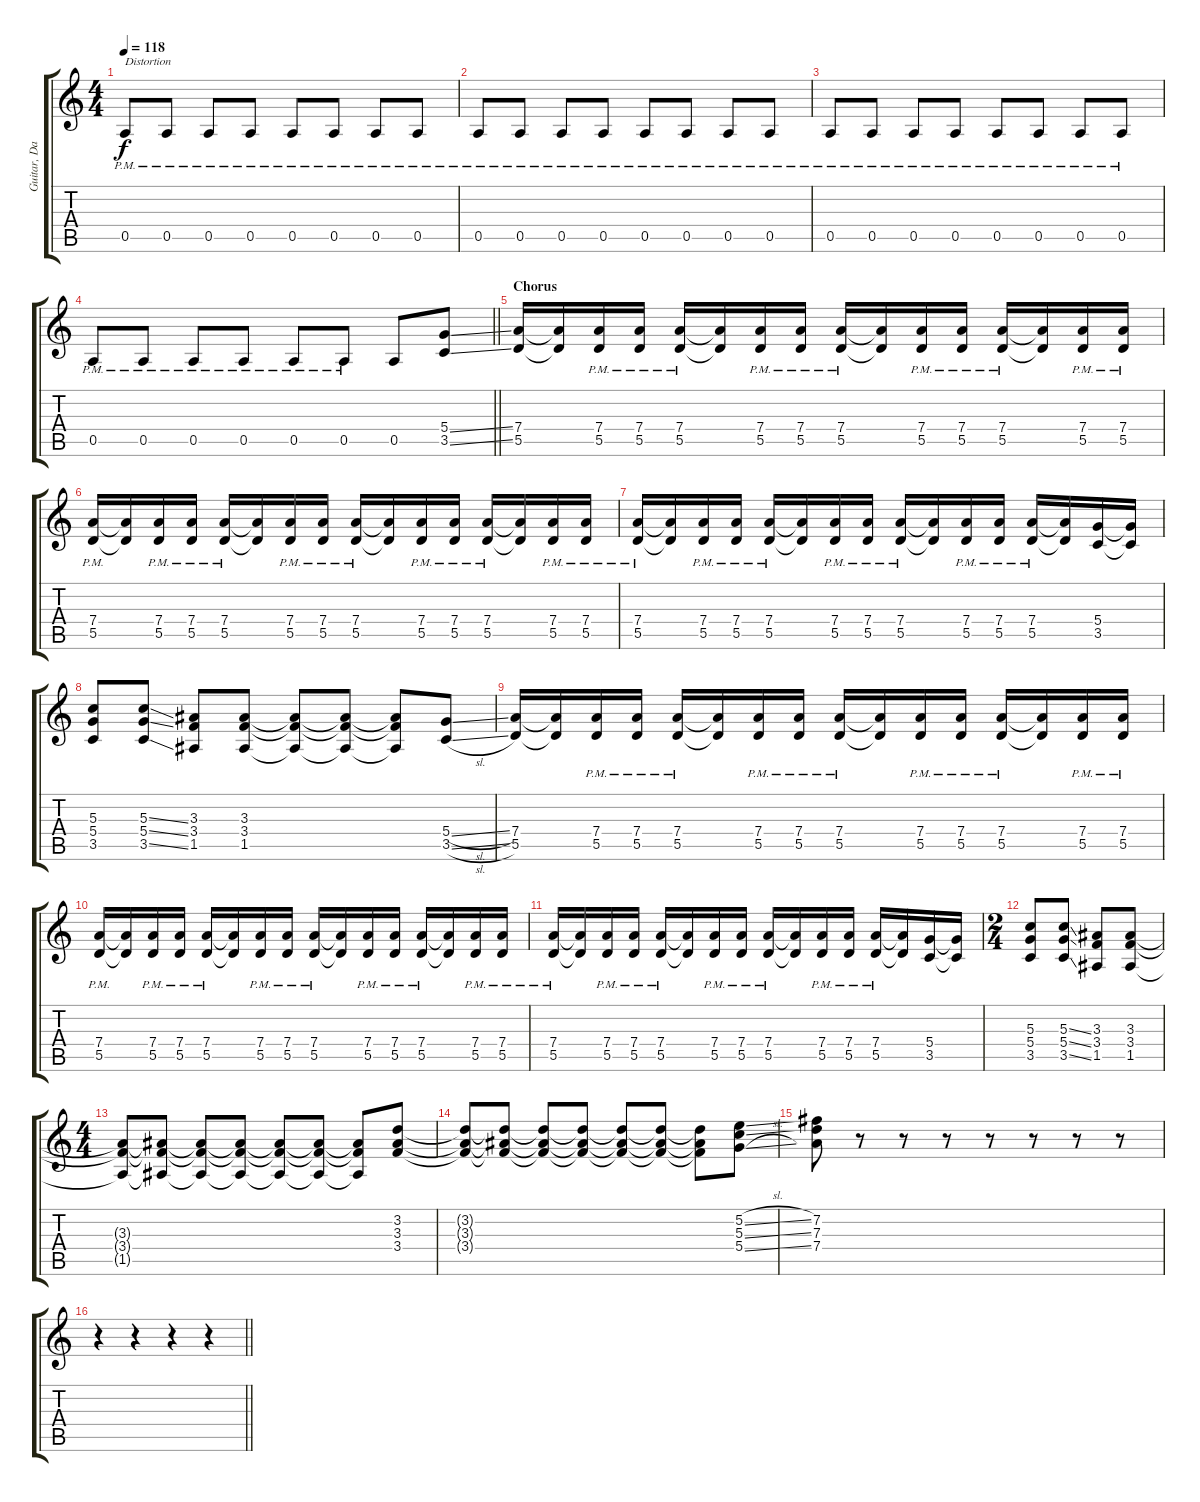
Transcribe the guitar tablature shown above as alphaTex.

\track ("Guitar, Dan" "Guitar, Da") {solo instrument distortionguitar}
\staff {score tabs}
\tuning (E4 B3 G3 D3 A2 E2) {hide}
\ts (4 4)
\tempo 118
\clef g2
\ks c
0.5{pm}.8{txt "Distortion" dy f instrument distortionguitar} 0.5{pm}.8 0.5{pm}.8 0.5{pm}.8 0.5{pm}.8 0.5{pm}.8 0.5{pm}.8 0.5{pm}.8 |
0.5{pm}.8 0.5{pm}.8 0.5{pm}.8 0.5{pm}.8 0.5{pm}.8 0.5{pm}.8 0.5{pm}.8 0.5{pm}.8 |
0.5{pm}.8 0.5{pm}.8 0.5{pm}.8 0.5{pm}.8 0.5{pm}.8 0.5{pm}.8 0.5{pm}.8 0.5{pm}.8 |
\barLineRight lightlight
0.5{pm}.8 0.5{pm}.8 0.5{pm}.8 0.5{pm}.8 0.5{pm}.8 0.5{pm}.8 0.5.8 (5.4{ss} 3.5{ss}).8 |
\section ("" "Chorus")
(7.4 5.5).16 (7.4{t} 5.5{t}).16 (7.4{pm} 5.5{pm}).16 (7.4{pm} 5.5{pm}).16 (7.4{pm} 5.5{pm}).16 (7.4{t} 5.5{t}).16 (7.4{pm} 5.5{pm}).16 (7.4{pm} 5.5{pm}).16 (7.4{pm} 5.5{pm}).16 (7.4{t} 5.5{t}).16 (7.4{pm} 5.5{pm}).16 (7.4{pm} 5.5{pm}).16 (7.4{pm} 5.5{pm}).16 (7.4{t} 5.5{t}).16 (7.4{pm} 5.5{pm}).16 (7.4{pm} 5.5{pm}).16 |
(7.4{pm} 5.5{pm}).16 (7.4{t} 5.5{t}).16 (7.4{pm} 5.5{pm}).16 (7.4{pm} 5.5{pm}).16 (7.4{pm} 5.5{pm}).16 (7.4{t} 5.5{t}).16 (7.4{pm} 5.5{pm}).16 (7.4{pm} 5.5{pm}).16 (7.4{pm} 5.5{pm}).16 (7.4{t} 5.5{t}).16 (7.4{pm} 5.5{pm}).16 (7.4{pm} 5.5{pm}).16 (7.4{pm} 5.5{pm}).16 (7.4{t} 5.5{t}).16 (7.4{pm} 5.5{pm}).16 (7.4{pm} 5.5{pm}).16 |
(7.4{pm} 5.5{pm}).16 (7.4{t} 5.5{t}).16 (7.4{pm} 5.5{pm}).16 (7.4{pm} 5.5{pm}).16 (7.4{pm} 5.5{pm}).16 (7.4{t} 5.5{t}).16 (7.4{pm} 5.5{pm}).16 (7.4{pm} 5.5{pm}).16 (7.4{pm} 5.5{pm}).16 (7.4{t} 5.5{t}).16 (7.4{pm} 5.5{pm}).16 (7.4{pm} 5.5{pm}).16 (7.4{pm} 5.5{pm}).16 (7.4{t} 5.5{t}).16 (5.4 3.5).16 (5.4{t} 3.5{t}).16 |
(5.3 5.4 3.5).8 (5.3{ss} 5.4{ss} 3.5{ss}).8 (3.3 3.4 1.5).8 (3.3 3.4 1.5).8 (3.3{t} 3.4{t} 1.5{t}).8 (3.3{t} 3.4{t} 1.5{t}).8 (3.3{t} 3.4{t} 1.5{t}).8 (5.4{sl} 3.5{sl}).8 |
(7.4 5.5).16 (7.4{t} 5.5{t}).16 (7.4{pm} 5.5{pm}).16 (7.4{pm} 5.5{pm}).16 (7.4{pm} 5.5{pm}).16 (7.4{t} 5.5{t}).16 (7.4{pm} 5.5{pm}).16 (7.4{pm} 5.5{pm}).16 (7.4{pm} 5.5{pm}).16 (7.4{t} 5.5{t}).16 (7.4{pm} 5.5{pm}).16 (7.4{pm} 5.5{pm}).16 (7.4{pm} 5.5{pm}).16 (7.4{t} 5.5{t}).16 (7.4{pm} 5.5{pm}).16 (7.4{pm} 5.5{pm}).16 |
(7.4{pm} 5.5{pm}).16 (7.4{t} 5.5{t}).16 (7.4{pm} 5.5{pm}).16 (7.4{pm} 5.5{pm}).16 (7.4{pm} 5.5{pm}).16 (7.4{t} 5.5{t}).16 (7.4{pm} 5.5{pm}).16 (7.4{pm} 5.5{pm}).16 (7.4{pm} 5.5{pm}).16 (7.4{t} 5.5{t}).16 (7.4{pm} 5.5{pm}).16 (7.4{pm} 5.5{pm}).16 (7.4{pm} 5.5{pm}).16 (7.4{t} 5.5{t}).16 (7.4{pm} 5.5{pm}).16 (7.4{pm} 5.5{pm}).16 |
(7.4{pm} 5.5{pm}).16 (7.4{t} 5.5{t}).16 (7.4{pm} 5.5{pm}).16 (7.4{pm} 5.5{pm}).16 (7.4{pm} 5.5{pm}).16 (7.4{t} 5.5{t}).16 (7.4{pm} 5.5{pm}).16 (7.4{pm} 5.5{pm}).16 (7.4{pm} 5.5{pm}).16 (7.4{t} 5.5{t}).16 (7.4{pm} 5.5{pm}).16 (7.4{pm} 5.5{pm}).16 (7.4{pm} 5.5{pm}).16 (7.4{t} 5.5{t}).16 (5.4 3.5).16 (5.4{t} 3.5{t}).16 |
\ts (2 4)
(5.3 5.4 3.5).8 (5.3{ss} 5.4{ss} 3.5{ss}).8 (3.3 3.4 1.5).8 (3.3 3.4 1.5).8 |
\ts (4 4)
(3.3{t} 3.4{t} 1.5{t}).8 (3.3{t} 3.4{t} 1.5{t}).8 (3.3{t} 3.4{t} 1.5{t}).8 (3.3{t} 3.4{t} 1.5{t}).8 (3.3{t} 3.4{t} 1.5{t}).8 (3.3{t} 3.4{t} 1.5{t}).8 (3.3{t} 3.4{t} 1.5{t}).8 (3.2 3.3 3.4).8 |
(3.2{t} 3.3{t} 3.4{t}).8 (3.2{t} 3.3{t} 3.4{t}).8 (3.2{t} 3.3{t} 3.4{t}).8 (3.2{t} 3.3{t} 3.4{t}).8 (3.2{t} 3.3{t} 3.4{t}).8 (3.2{t} 3.3{t} 3.4{t}).8 (3.2{t} 3.3{t} 3.4{t}).8 (5.2{sl} 5.3{sl} 5.4{sl}).8 |
(7.2 7.3 7.4).8 r.8 r.8 r.8 r.8 r.8 r.8 r.8 |
\barLineRight lightlight
r.4 r.4 r.4 r.4
